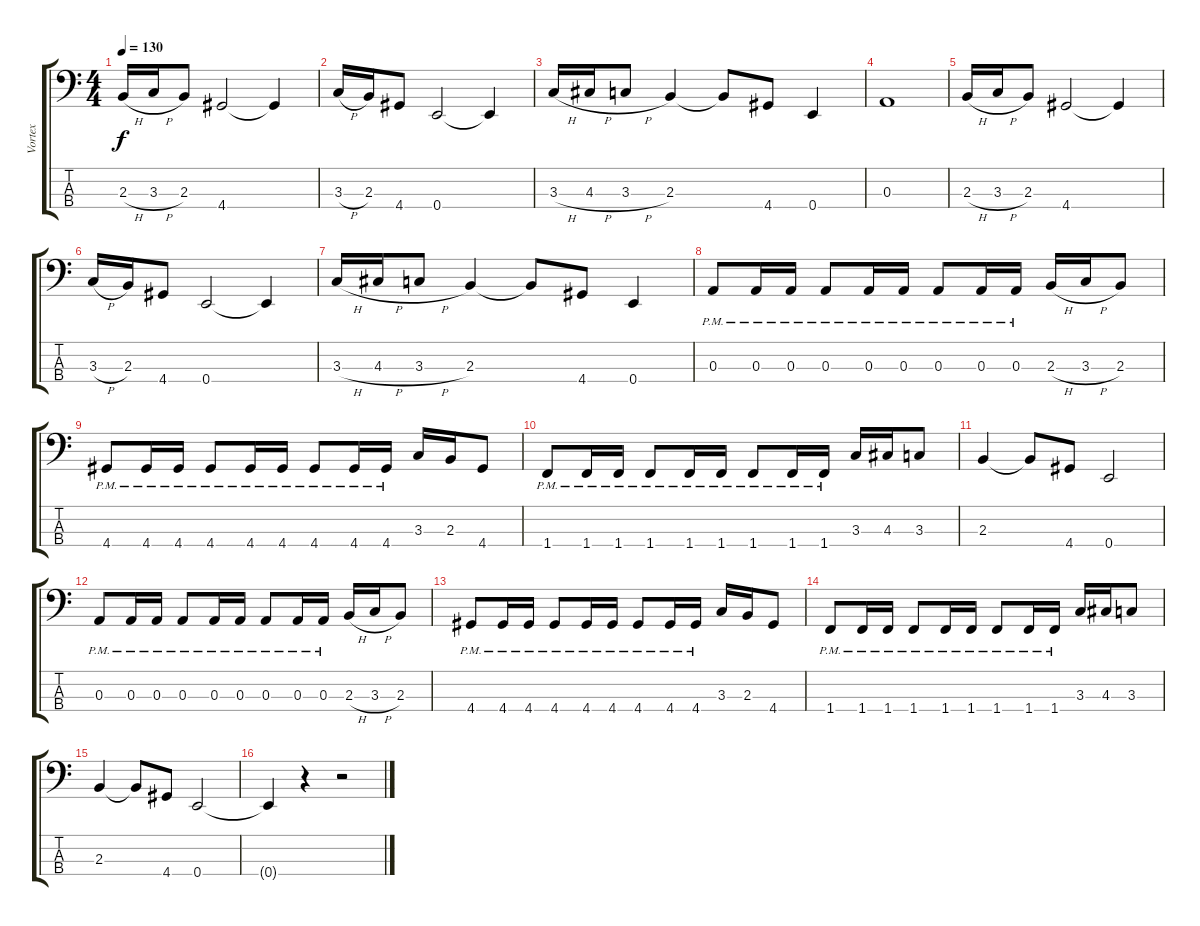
\track ("Vortex" "Vortex") {instrument electricbassfinger}
\staff {score tabs}
\tuning (G2 D2 A1 E1) {hide}
\ts (4 4)
\tempo 130
\clef f4
\ks c
2.3{h}.16{dy f} 3.3{h}.16 2.3.8 4.4.2 4.4{t}.4 |
3.3{h}.16 2.3.16 4.4.8 0.4.2 0.4{t}.4 |
3.3{h}.16 4.3{h}.16 3.3{h}.8 2.3.4 2.3{t}.8 4.4.8 0.4.4 |
0.3.1 |
2.3{h}.16 3.3{h}.16 2.3.8 4.4.2 4.4{t}.4 |
3.3{h}.16 2.3.16 4.4.8 0.4.2 0.4{t}.4 |
3.3{h}.16 4.3{h}.16 3.3{h}.8 2.3.4 2.3{t}.8 4.4.8 0.4.4 |
0.3{pm}.8 0.3{pm}.16 0.3{pm}.16 0.3{pm}.8 0.3{pm}.16 0.3{pm}.16 0.3{pm}.8 0.3{pm}.16 0.3{pm}.16 2.3{h}.16 3.3{h}.16 2.3.8 |
4.4{pm}.8 4.4{pm}.16 4.4{pm}.16 4.4{pm}.8 4.4{pm}.16 4.4{pm}.16 4.4{pm}.8 4.4{pm}.16 4.4{pm}.16 3.3.16 2.3.16 4.4.8 |
1.4{pm}.8 1.4{pm}.16 1.4{pm}.16 1.4{pm}.8 1.4{pm}.16 1.4{pm}.16 1.4{pm}.8 1.4{pm}.16 1.4{pm}.16 3.3.16 4.3.16 3.3.8 |
2.3.4 2.3{t}.8 4.4.8 0.4.2 |
0.3{pm}.8 0.3{pm}.16 0.3{pm}.16 0.3{pm}.8 0.3{pm}.16 0.3{pm}.16 0.3{pm}.8 0.3{pm}.16 0.3{pm}.16 2.3{h}.16 3.3{h}.16 2.3.8 |
4.4{pm}.8 4.4{pm}.16 4.4{pm}.16 4.4{pm}.8 4.4{pm}.16 4.4{pm}.16 4.4{pm}.8 4.4{pm}.16 4.4{pm}.16 3.3.16 2.3.16 4.4.8 |
1.4{pm}.8 1.4{pm}.16 1.4{pm}.16 1.4{pm}.8 1.4{pm}.16 1.4{pm}.16 1.4{pm}.8 1.4{pm}.16 1.4{pm}.16 3.3.16 4.3.16 3.3.8 |
2.3.4 2.3{t}.8 4.4.8 0.4.2 |
0.4{t}.4 r.4 r.2
